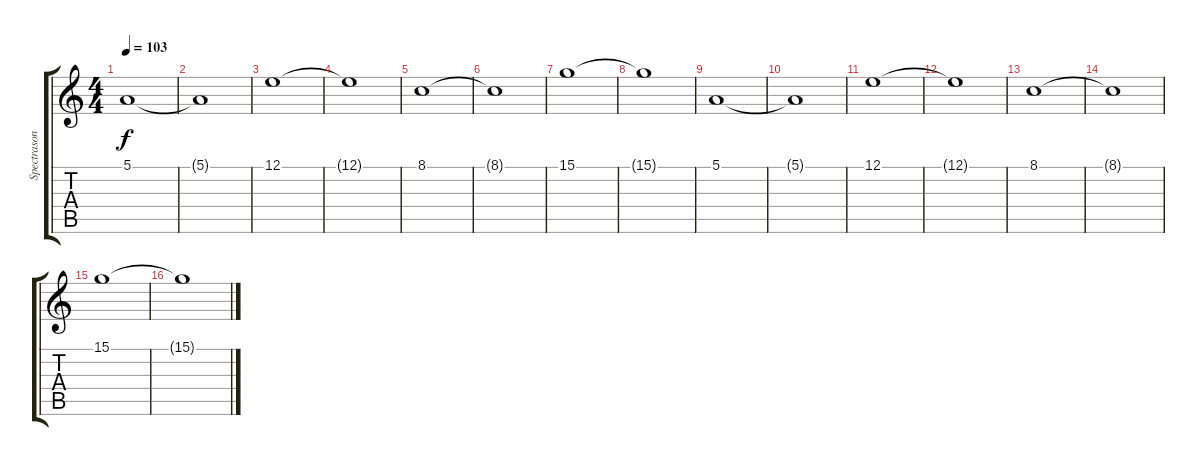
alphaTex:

\track ("Spectrasonics Omnisphere" "Spectrason") {instrument vibraphone}
\staff {score tabs}
\tuning (E4 B3 G3 D3 A2 E2) {hide}
\ts (4 4)
\tempo 103
\clef g2
\ks c
5.1.1{dy f} |
5.1{t}.1 |
12.1.1 |
12.1{t}.1 |
8.1.1 |
8.1{t}.1 |
15.1.1 |
15.1{t}.1 |
5.1.1 |
5.1{t}.1 |
12.1.1 |
12.1{t}.1 |
8.1.1 |
8.1{t}.1 |
15.1.1 |
15.1{t}.1
